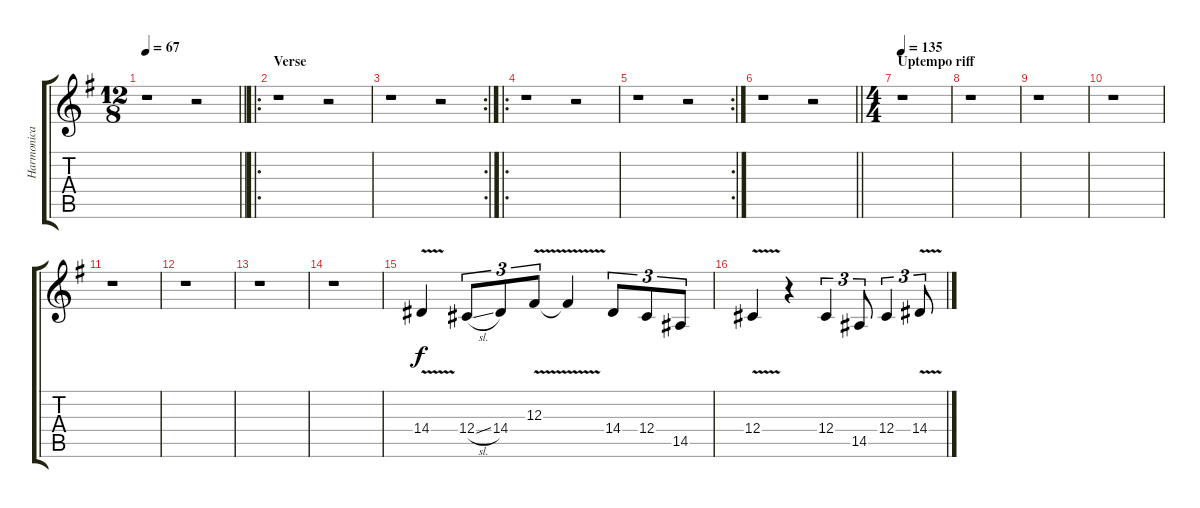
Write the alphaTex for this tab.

\track ("Harmonica" "Harmonica") {instrument harmonica}
\staff {score tabs}
\tuning (Eb4 Bb3 Gb3 Db3 Ab2 Eb2) {hide}
\ts (12 8)
\tempo 67
\clef g2
\barLineRight lightlight
\ks eminor
r.1{dy f} r.2 |
\ro
\section ("" "Verse")
r.1 r.2 |
\rc 2
r.1 r.2 |
\ro
r.1 r.2 |
\rc 2
r.1 r.2 |
\barLineRight lightlight
r.1 r.2 |
\ts (4 4)
\section ("" "Uptempo riff")
\tempo 135
r.1 |
r.1 |
r.1 |
r.1 |
r.1 |
r.1 |
r.1 |
r.1 |
14.4{v}.4 12.4{sl}.8{tu (3 2)} 14.4.8{tu (3 2)} 12.3{v}.8{tu (3 2)} 12.3{t}.4 14.4.8{tu (3 2)} 12.4.8{tu (3 2)} 14.5.8{tu (3 2)} |
12.4{v}.4 r.4 12.4.4{tu (3 2)} 14.5.8{tu (3 2)} 12.4.4{tu (3 2)} 14.4{v}.8{tu (3 2)}
